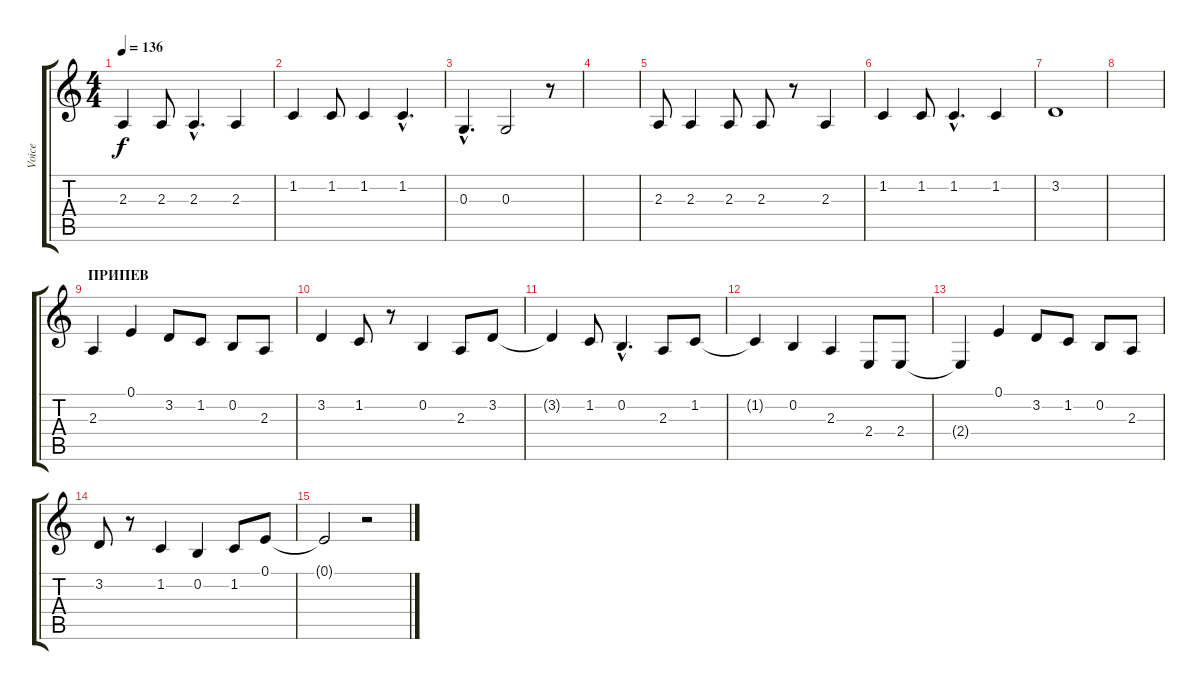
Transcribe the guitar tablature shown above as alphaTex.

\track ("Voice" "Voice") {instrument recorder}
\staff {score tabs}
\tuning (E4 B3 G3 D3 A2 E2) {hide}
\ts (4 4)
\tempo 136
\clef g2
\ks c
2.3.4{dy f} 2.3.8 2.3{hac}.4{d} 2.3.4 |
1.2.4 1.2.8 1.2.4 1.2{hac}.4{d} |
0.3{hac}.4{d} 0.3.2 r.8 |
|
2.3.8 2.3.4 2.3.8 2.3.8 r.8 2.3.4 |
1.2.4 1.2.8 1.2{hac}.4{d} 1.2.4 |
3.2.1 |
|
\section ("" "ПРИПЕВ")
2.3.4 0.1.4 3.2.8 1.2.8 0.2.8 2.3.8 |
3.2.4 1.2.8 r.8 0.2.4 2.3.8 3.2.8 |
3.2{t}.4 1.2.8 0.2{hac}.4{d} 2.3.8 1.2.8 |
1.2{t}.4 0.2.4 2.3.4 2.4.8 2.4.8 |
2.4{t}.4 0.1.4 3.2.8 1.2.8 0.2.8 2.3.8 |
3.2.8 r.8 1.2.4 0.2.4 1.2.8 0.1.8 |
0.1{t}.2 r.2
